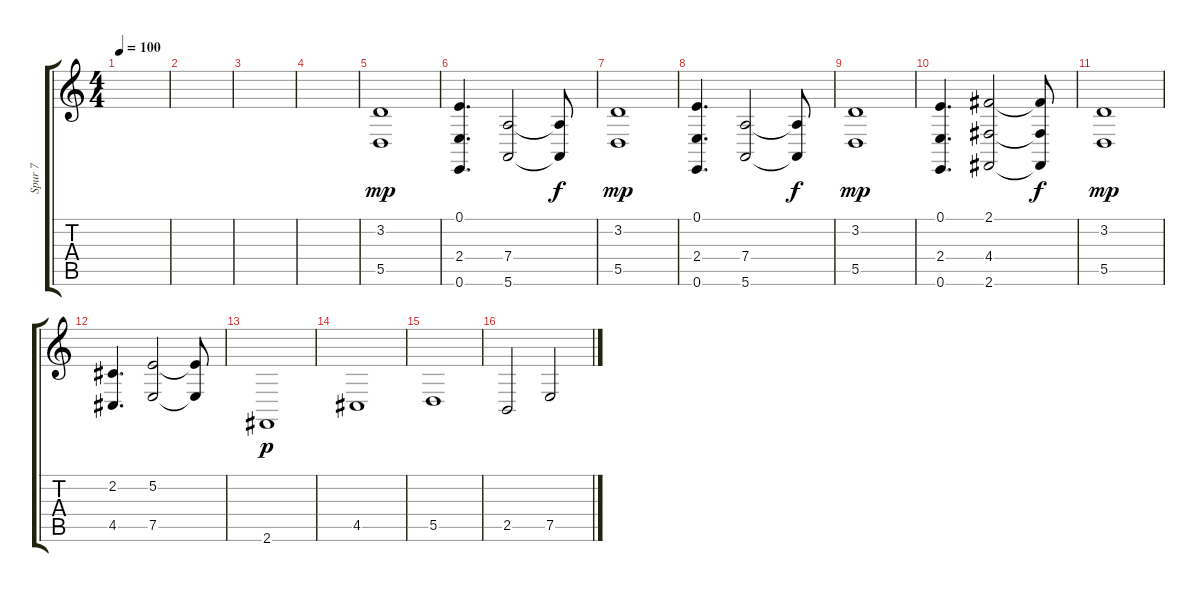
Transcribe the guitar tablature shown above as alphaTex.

\track ("Spur 7" "Spur 7") {instrument stringensemble1}
\staff {score tabs}
\tuning (E4 B3 G3 D3 A2 E2) {hide}
\ts (4 4)
\tempo 100
\clef g2
\ks c
|
|
|
|
(3.2 5.5).1{dy mp} |
(0.1 2.4 0.6).4{d} (7.4 5.6).2 (7.4{t} 5.6{t}).8{dy f} |
(3.2 5.5).1{dy mp} |
(0.1 2.4 0.6).4{d} (7.4 5.6).2 (7.4{t} 5.6{t}).8{dy f} |
(3.2 5.5).1{dy mp} |
(0.1 2.4 0.6).4{d} (2.1 4.4 2.6).2 (2.1{t} 4.4{t} 2.6{t}).8{dy f} |
(3.2 5.5).1{dy mp} |
(2.2 4.5).4{d} (5.2 7.5).2 (5.2{t} 7.5{t}).8 |
2.6.1{dy p balance 8} |
4.5.1 |
5.5.1 |
2.5.2 7.5.2
